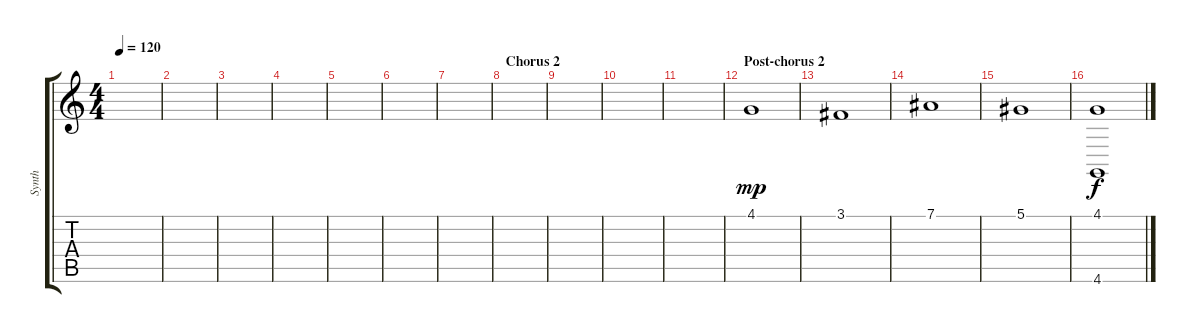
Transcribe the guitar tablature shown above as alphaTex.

\track ("Synth" "Synth") {instrument lead1square}
\staff {score tabs}
\tuning (Eb4 Bb3 Gb3 Db3 Ab2 Eb2) {hide}
\ts (4 4)
\tempo 120
\clef g2
\ks c
|
|
|
|
|
|
|
\section ("" "Chorus 2")
|
|
|
|
\section ("" "Post-chorus 2")
4.1.1{dy mp} |
3.1.1 |
7.1.1 |
5.1.1 |
(4.1 4.6).1{dy f}
